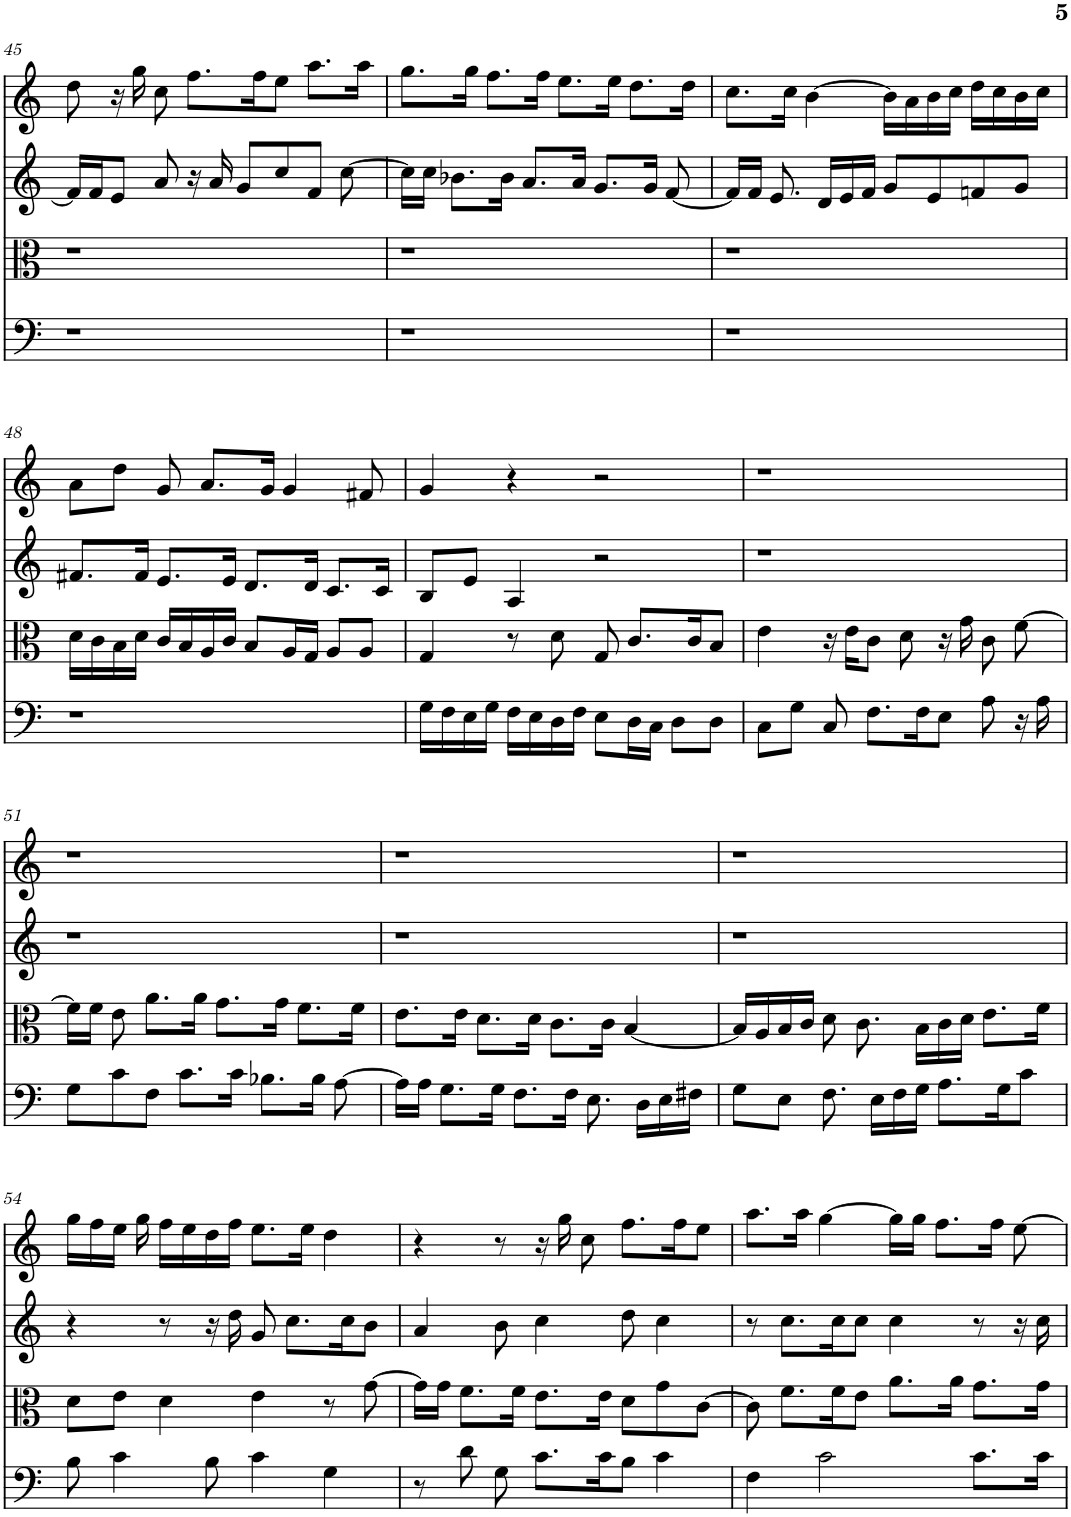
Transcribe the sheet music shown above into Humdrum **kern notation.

**kern	**kern	**kern	**kern
*part4	*part3	*part2	*part1
*staff4	*staff3	*staff2	*staff1
*I"Piano	*I"Piano	*I"Piano	*I"Piano
*I'Pno	*I'Pno	*I'Pno	*I'Pno
!!LO:PB:g=z
*clefF4	*clefC3	*clefG2	*clefG2
*k[]	*k[]	*k[]	*k[]
*M2/2	*M2/2	*M2/2	*M2/2
*met(c|)	*met(c|)	*met(c|)	*met(c|)
=45	=45	=45	=45
1r	1r	16f/LL]	8dd\
.	.	16f/J	.
.	.	8e/J	16r
.	.	.	16gg\
.	.	8a/	8cc\
.	.	16r	8.ff\L
.	.	16a/	.
.	.	8g/L	.
.	.	.	16ff\K
.	.	8cc/	8ee\J
.	.	8f/J	8.aa\L
.	.	[8cc\	.
.	.	.	16aa\Jk
=46	=46	=46	=46
1r	1r	16cc\LL]	8.gg\L
.	.	16cc\JJ	.
.	.	8.b-X\L	.
.	.	.	16gg\Jk
.	.	.	8.ff\L
.	.	16b-\Jk	.
.	.	8.a/L	.
.	.	.	16ff\Jk
.	.	.	8.ee\L
.	.	16a/Jk	.
.	.	8.g/L	.
.	.	.	16ee\Jk
.	.	.	8.dd\L
.	.	16g/Jk	.
.	.	[8f/	.
.	.	.	16dd\Jk
=47	=47	=47	=47
1r	1r	16f/LL]	8.cc\L
.	.	16f/JJ	.
.	.	8.e/	.
.	.	.	16cc\Jk
.	.	.	[4b\
.	.	16d/LL	.
.	.	16e/	.
.	.	16f/JJ	.
.	.	8g/L	16b\LL]
.	.	.	16a\
.	.	8e/	16b\
.	.	.	16cc\JJ
.	.	8fn/	16dd\LL
.	.	.	16cc\
.	.	8g/J	16b\
.	.	.	16cc\JJ
!!LO:LB:g=z
=48	=48	=48	=48
1r	16d\LL	8.f#X/L	8a\L
.	16c\	.	.
.	16B\	.	8dd\J
.	16d\JJ	16f#/Jk	.
.	16c/LL	8.e/L	8g/
.	16B/	.	.
.	16A/	.	8.a/L
.	16c/JJ	16e/Jk	.
.	8B/L	8.d/L	.
.	.	.	16g/Jk
.	16A/L	.	4g/
.	16G/JJ	16d/Jk	.
.	8A/L	8.c/L	.
.	8A/J	.	8f#X/
.	.	16c/Jk	.
=49	=49	=49	=49
16G\LL	4G/	8B/L	4g/
16F\	.	.	.
16E\	.	8e/J	.
16G\JJ	.	.	.
16F\LL	8r	4A/	4r
16E\	.	.	.
16D\	8d\	.	.
16F\JJ	.	.	.
8E\L	8G/	2r	2r
16D\L	8.c/L	.	.
16C\JJ	.	.	.
8D\L	.	.	.
.	16c/K	.	.
8D\J	8B/J	.	.
=50	=50	=50	=50
8C\L	4e\	1r	1r
8G\J	.	.	.
8C/	16r	.	.
.	16e\KL	.	.
8.F\L	8c\J	.	.
.	8d\	.	.
16F\K	.	.	.
8E\J	16r	.	.
.	16g\	.	.
8A\	8c\	.	.
16r	[8f\	.	.
16A\	.	.	.
!!LO:LB:g=z
=51	=51	=51	=51
8G\L	16f\LL]	1r	1r
.	16f\JJ	.	.
8c\	8e\	.	.
8F\J	8.a\L	.	.
8.c\L	.	.	.
.	16a\Jk	.	.
.	8.g\L	.	.
16c\Jk	.	.	.
8.B-X\L	.	.	.
.	16g\Jk	.	.
.	8.f\L	.	.
16B-\Jk	.	.	.
[8A\	.	.	.
.	16f\Jk	.	.
=52	=52	=52	=52
16A\LL]	8.e\L	1r	1r
16A\JJ	.	.	.
8.G\L	.	.	.
.	16e\Jk	.	.
.	8.d\L	.	.
16G\Jk	.	.	.
8.F\L	.	.	.
.	16d\Jk	.	.
.	8.c\L	.	.
16F\Jk	.	.	.
8.E\	.	.	.
.	16c\Jk	.	.
.	[4B/	.	.
16D\LL	.	.	.
16E\	.	.	.
16F#X\JJ	.	.	.
=53	=53	=53	=53
8G\L	16B/LL]	1r	1r
.	16A/	.	.
8E\J	16B/	.	.
.	16c/JJ	.	.
8.F\	8d\	.	.
.	8.c\	.	.
16E\LL	.	.	.
16F\	.	.	.
16G\JJ	16B\LL	.	.
8.A\L	16c\	.	.
.	16d\JJ	.	.
.	8.e\L	.	.
16G\K	.	.	.
8c\J	.	.	.
.	16f\Jk	.	.
!!LO:LB:g=z
=54	=54	=54	=54
8B\	8d\L	4r	16gg\LL
.	.	.	16ff\
4c\	8e\J	.	16ee\JJ
.	.	.	16gg\
.	4d\	8r	16ff\LL
.	.	.	16ee\
8B\	.	16r	16dd\
.	.	16dd\	16ff\JJ
4c\	4e\	8g/	8.ee\L
.	.	8.cc\L	.
.	.	.	16ee\Jk
4G\	8r	.	4dd\
.	.	16cc\K	.
.	[8g\	8b\J	.
=55	=55	=55	=55
8r	16g\LL]	4a/	4r
.	16g\JJ	.	.
8d\	8.f\L	.	.
8G\	.	8b\	8r
.	16f\Jk	.	.
8.c\L	8.e\L	4cc\	16r
.	.	.	16gg\
.	.	.	8cc\
16c\K	16e\Jk	.	.
8B\J	8d\L	8dd\	8.ff\L
4c\	8g\	4cc\	.
.	.	.	16ff\K
.	[8c\J	.	8ee\J
=56	=56	=56	=56
4F\	8c\]	8r	8.aa\L
.	8.f\L	8.cc\L	.
.	.	.	16aa\Jk
2c\	.	.	[4gg\
.	16f\K	16cc\K	.
.	8e\J	8cc\J	.
.	8.a\L	4cc\	16gg\LL]
.	.	.	16gg\JJ
.	.	.	8.ff\L
.	16a\Jk	.	.
8.c\L	8.g\L	8r	.
.	.	.	16ff\Jk
.	.	16r	[8ee\
16c\Jk	16g\Jk	16cc\	.
=	=	=	=
*-	*-	*-	*-
